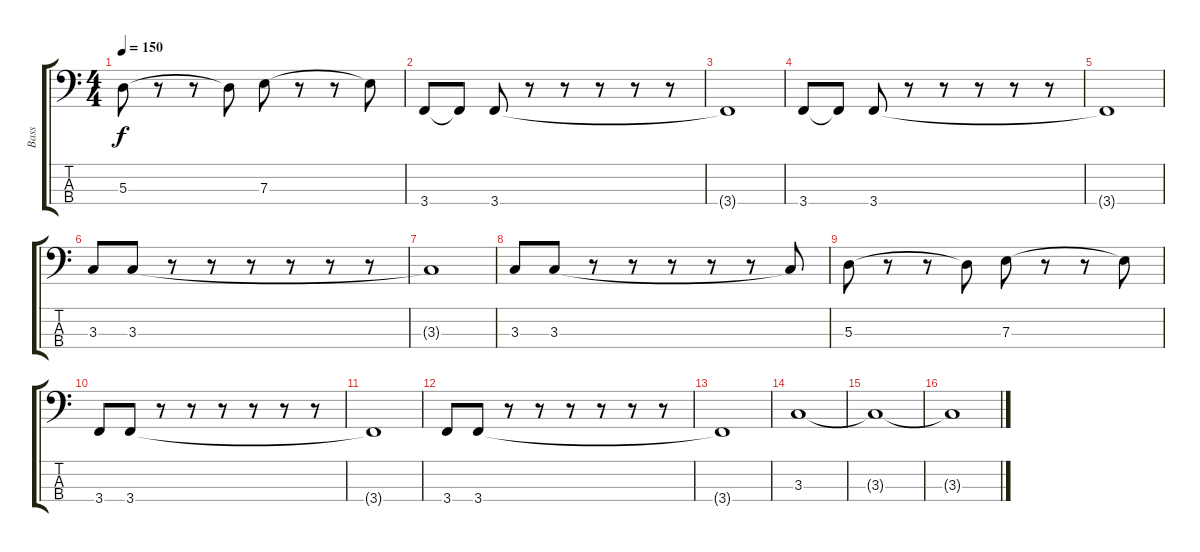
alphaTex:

\track ("Bass" "Bass") {instrument electricbasspick}
\staff {score tabs}
\tuning (G2 D2 A1 D1) {hide}
\ts (4 4)
\tempo 150
\clef f4
\ks c
5.3.8{dy f} r.8 r.8 5.3{t}.8 7.3.8 r.8 r.8 7.3{t}.8 |
3.4.8 3.4{t}.8 3.4.8 r.8 r.8 r.8 r.8 r.8 |
3.4{t}.1 |
3.4.8 3.4{t}.8 3.4.8 r.8 r.8 r.8 r.8 r.8 |
3.4{t}.1 |
3.3.8 3.3.8 r.8 r.8 r.8 r.8 r.8 r.8 |
3.3{t}.1 |
3.3.8 3.3.8 r.8 r.8 r.8 r.8 r.8 3.3{t}.8 |
5.3.8 r.8 r.8 5.3{t}.8 7.3.8 r.8 r.8 7.3{t}.8 |
3.4.8 3.4.8 r.8 r.8 r.8 r.8 r.8 r.8 |
3.4{t}.1 |
3.4.8 3.4.8 r.8 r.8 r.8 r.8 r.8 r.8 |
3.4{t}.1 |
3.3.1 |
3.3{t}.1 |
3.3{t}.1
